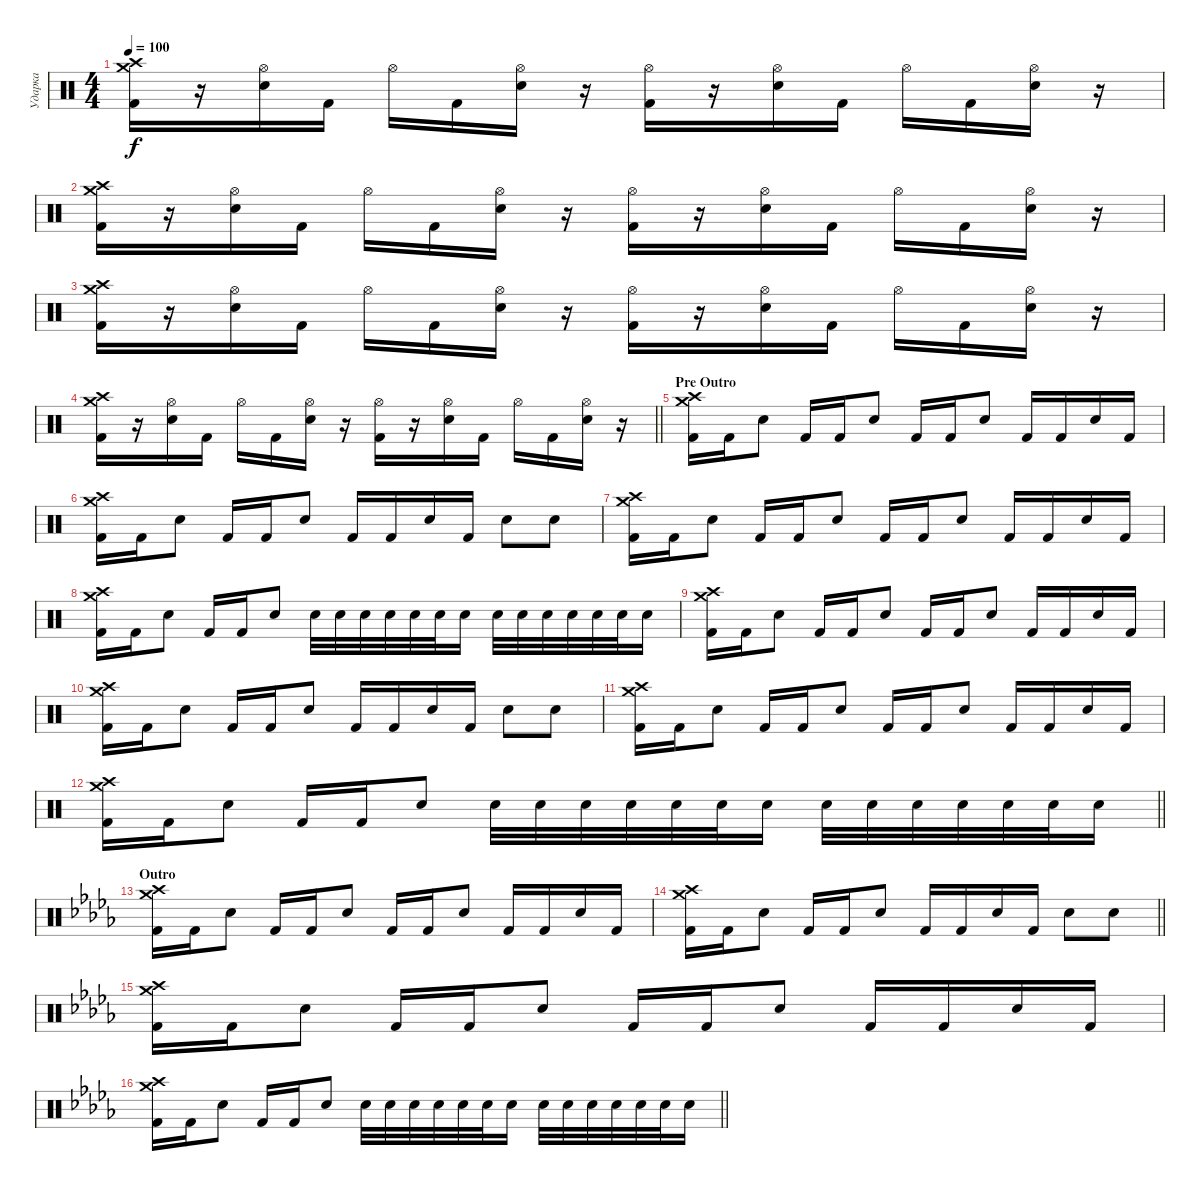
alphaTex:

\track ("Ударка" "Ударка") {instrument percussion}
\staff {score}
\articulation defaults
\ts (4 4)
\tempo 100
\clef neutral
\ks c
("Crash high (hit)" "Crash medium (hit)" "Kick (hit) 2").16{dy f} r.16 ("Hi-Hat (open)" "Electric Snare (hit)").16 "Kick (hit) 2".16 "Hi-Hat (open)".16 "Kick (hit) 2".16 ("Hi-Hat (open)" "Electric Snare (hit)").16 r.16 ("Hi-Hat (open)" "Kick (hit) 2").16 r.16 ("Hi-Hat (open)" "Electric Snare (hit)").16 "Kick (hit) 2".16 "Hi-Hat (open)".16 "Kick (hit) 2".16 ("Hi-Hat (open)" "Electric Snare (hit)").16 r.16 |
("Crash high (hit)" "Crash medium (hit)" "Kick (hit) 2").16 r.16 ("Hi-Hat (open)" "Electric Snare (hit)").16 "Kick (hit) 2".16 "Hi-Hat (open)".16 "Kick (hit) 2".16 ("Hi-Hat (open)" "Electric Snare (hit)").16 r.16 ("Hi-Hat (open)" "Kick (hit) 2").16 r.16 ("Hi-Hat (open)" "Electric Snare (hit)").16 "Kick (hit) 2".16 "Hi-Hat (open)".16 "Kick (hit) 2".16 ("Hi-Hat (open)" "Electric Snare (hit)").16 r.16 |
("Crash high (hit)" "Crash medium (hit)" "Kick (hit) 2").16 r.16 ("Hi-Hat (open)" "Electric Snare (hit)").16 "Kick (hit) 2".16 "Hi-Hat (open)".16 "Kick (hit) 2".16 ("Hi-Hat (open)" "Electric Snare (hit)").16 r.16 ("Hi-Hat (open)" "Kick (hit) 2").16 r.16 ("Hi-Hat (open)" "Electric Snare (hit)").16 "Kick (hit) 2".16 "Hi-Hat (open)".16 "Kick (hit) 2".16 ("Hi-Hat (open)" "Electric Snare (hit)").16 r.16 |
\barLineRight lightlight
("Crash high (hit)" "Crash medium (hit)" "Kick (hit) 2").16 r.16 ("Hi-Hat (open)" "Electric Snare (hit)").16 "Kick (hit) 2".16 "Hi-Hat (open)".16 "Kick (hit) 2".16 ("Hi-Hat (open)" "Electric Snare (hit)").16 r.16 ("Hi-Hat (open)" "Kick (hit) 2").16 r.16 ("Hi-Hat (open)" "Electric Snare (hit)").16 "Kick (hit) 2".16 "Hi-Hat (open)".16 "Kick (hit) 2".16 ("Hi-Hat (open)" "Electric Snare (hit)").16 r.16 |
\section ("" "Pre Outro")
("Crash high (hit)" "Crash medium (hit)" "Kick (hit) 2").16 "Kick (hit) 2".16 "Snare (hit) 2".8 "Kick (hit) 2".16 "Kick (hit) 2".16 "Snare (hit) 2".8 "Kick (hit) 2".16 "Kick (hit) 2".16 "Snare (hit) 2".8 "Kick (hit) 2".16 "Kick (hit) 2".16 "Snare (hit) 2".16 "Kick (hit) 2".16 |
("Crash high (hit)" "Crash medium (hit)" "Kick (hit) 2").16 "Kick (hit) 2".16 "Snare (hit) 2".8 "Kick (hit) 2".16 "Kick (hit) 2".16 "Snare (hit) 2".8 "Kick (hit) 2".16 "Kick (hit) 2".16 "Snare (hit) 2".16 "Kick (hit) 2".16 "Snare (hit) 2".8 "Snare (hit) 2".8 |
("Crash high (hit)" "Crash medium (hit)" "Kick (hit) 2").16 "Kick (hit) 2".16 "Snare (hit) 2".8 "Kick (hit) 2".16 "Kick (hit) 2".16 "Snare (hit) 2".8 "Kick (hit) 2".16 "Kick (hit) 2".16 "Snare (hit) 2".8 "Kick (hit) 2".16 "Kick (hit) 2".16 "Snare (hit) 2".16 "Kick (hit) 2".16 |
("Crash high (hit)" "Crash medium (hit)" "Kick (hit) 2").16 "Kick (hit) 2".16 "Snare (hit) 2".8 "Kick (hit) 2".16 "Kick (hit) 2".16 "Snare (hit) 2".8 "Snare (hit) 2".32 "Snare (hit) 2".32 "Snare (hit) 2".32 "Snare (hit) 2".32 "Snare (hit) 2".32 "Snare (hit) 2".32 "Snare (hit) 2".16 "Snare (hit) 2".32 "Snare (hit) 2".32 "Snare (hit) 2".32 "Snare (hit) 2".32 "Snare (hit) 2".32 "Snare (hit) 2".32 "Snare (hit) 2".16 |
("Crash high (hit)" "Crash medium (hit)" "Kick (hit) 2").16 "Kick (hit) 2".16 "Snare (hit) 2".8 "Kick (hit) 2".16 "Kick (hit) 2".16 "Snare (hit) 2".8 "Kick (hit) 2".16 "Kick (hit) 2".16 "Snare (hit) 2".8 "Kick (hit) 2".16 "Kick (hit) 2".16 "Snare (hit) 2".16 "Kick (hit) 2".16 |
("Crash high (hit)" "Crash medium (hit)" "Kick (hit) 2").16 "Kick (hit) 2".16 "Snare (hit) 2".8 "Kick (hit) 2".16 "Kick (hit) 2".16 "Snare (hit) 2".8 "Kick (hit) 2".16 "Kick (hit) 2".16 "Snare (hit) 2".16 "Kick (hit) 2".16 "Snare (hit) 2".8 "Snare (hit) 2".8 |
("Crash high (hit)" "Crash medium (hit)" "Kick (hit) 2").16 "Kick (hit) 2".16 "Snare (hit) 2".8 "Kick (hit) 2".16 "Kick (hit) 2".16 "Snare (hit) 2".8 "Kick (hit) 2".16 "Kick (hit) 2".16 "Snare (hit) 2".8 "Kick (hit) 2".16 "Kick (hit) 2".16 "Snare (hit) 2".16 "Kick (hit) 2".16 |
\barLineRight lightlight
("Crash high (hit)" "Crash medium (hit)" "Kick (hit) 2").16 "Kick (hit) 2".16 "Snare (hit) 2".8 "Kick (hit) 2".16 "Kick (hit) 2".16 "Snare (hit) 2".8 "Snare (hit) 2".32 "Snare (hit) 2".32 "Snare (hit) 2".32 "Snare (hit) 2".32 "Snare (hit) 2".32 "Snare (hit) 2".32 "Snare (hit) 2".16 "Snare (hit) 2".32 "Snare (hit) 2".32 "Snare (hit) 2".32 "Snare (hit) 2".32 "Snare (hit) 2".32 "Snare (hit) 2".32 "Snare (hit) 2".16 |
\section ("" "Outro")
\ks db
("Crash high (hit)" "Crash medium (hit)" "Kick (hit) 2").16 "Kick (hit) 2".16 "Snare (hit) 2".8 "Kick (hit) 2".16 "Kick (hit) 2".16 "Snare (hit) 2".8 "Kick (hit) 2".16 "Kick (hit) 2".16 "Snare (hit) 2".8 "Kick (hit) 2".16 "Kick (hit) 2".16 "Snare (hit) 2".16 "Kick (hit) 2".16 |
\barLineRight lightlight
("Crash high (hit)" "Crash medium (hit)" "Kick (hit) 2").16 "Kick (hit) 2".16 "Snare (hit) 2".8 "Kick (hit) 2".16 "Kick (hit) 2".16 "Snare (hit) 2".8 "Kick (hit) 2".16 "Kick (hit) 2".16 "Snare (hit) 2".16 "Kick (hit) 2".16 "Snare (hit) 2".8 "Snare (hit) 2".8 |
("Crash high (hit)" "Crash medium (hit)" "Kick (hit) 2").16 "Kick (hit) 2".16 "Snare (hit) 2".8 "Kick (hit) 2".16 "Kick (hit) 2".16 "Snare (hit) 2".8 "Kick (hit) 2".16 "Kick (hit) 2".16 "Snare (hit) 2".8 "Kick (hit) 2".16 "Kick (hit) 2".16 "Snare (hit) 2".16 "Kick (hit) 2".16 |
\barLineRight lightlight
("Crash high (hit)" "Crash medium (hit)" "Kick (hit) 2").16 "Kick (hit) 2".16 "Snare (hit) 2".8 "Kick (hit) 2".16 "Kick (hit) 2".16 "Snare (hit) 2".8 "Snare (hit) 2".32 "Snare (hit) 2".32 "Snare (hit) 2".32 "Snare (hit) 2".32 "Snare (hit) 2".32 "Snare (hit) 2".32 "Snare (hit) 2".16 "Snare (hit) 2".32 "Snare (hit) 2".32 "Snare (hit) 2".32 "Snare (hit) 2".32 "Snare (hit) 2".32 "Snare (hit) 2".32 "Snare (hit) 2".16
